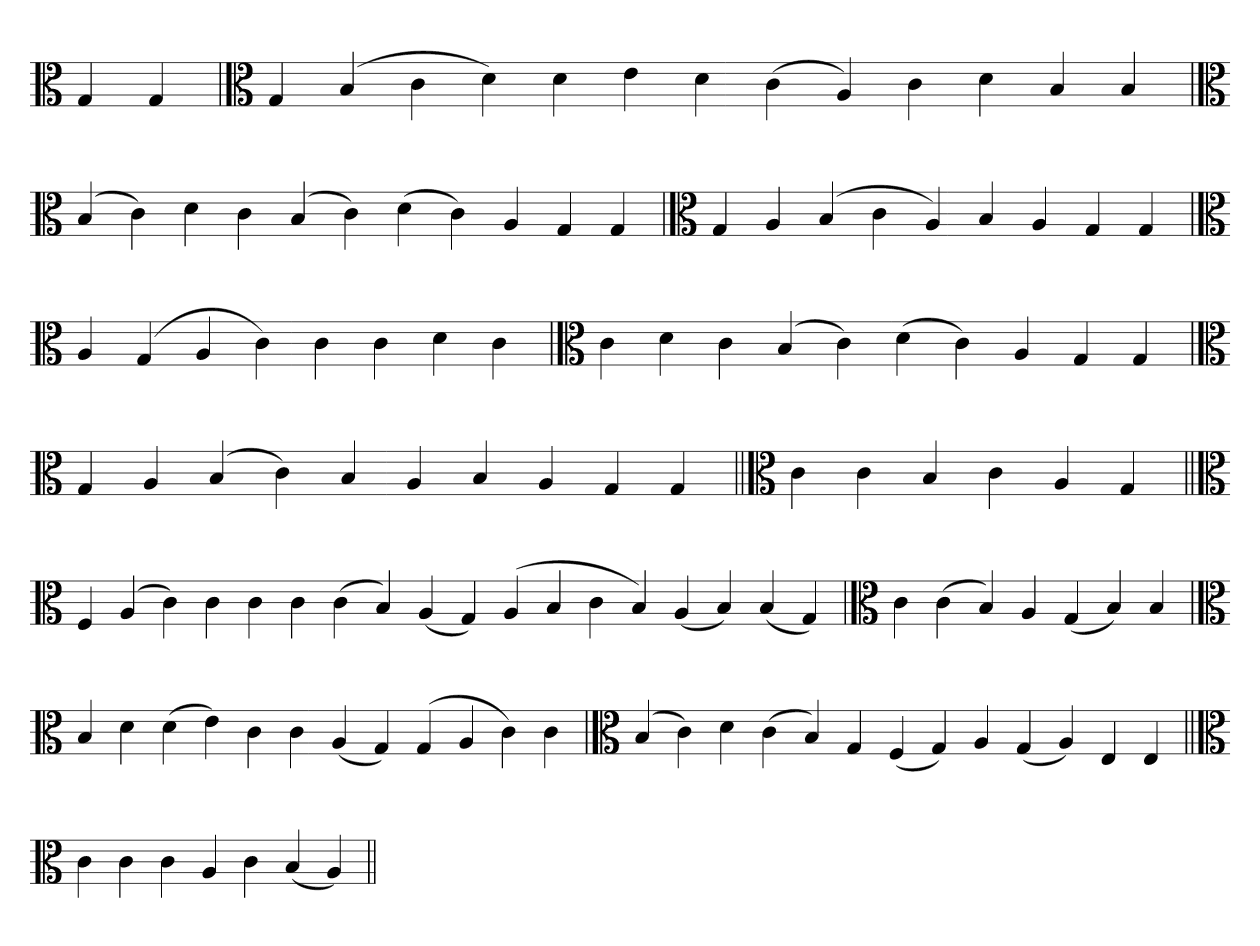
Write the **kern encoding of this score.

**kern
*part1
*staff1
*clefC3
=
4G
4G
='
*clefC3
4G
(4B
4c
4d)
4d
4e
4d
(4c
4A)
4c
4d
4B
4B
='
*clefC3
(4B
4c)
4d
4c
(4B
4c)
(4d
4c)
4A
4G
4G
=
*clefC3
4G
4A
(4B
4c
4A)
4B
4A
4G
4G
='
*clefC3
4A
(4G
4A
4c)
4c
4c
4d
4c
=`
*clefC3
4c
4d
4c
(4B
4c)
(4d
4c)
4A
4G
4G
=`
*clefC3
4G
4A
(4B
4c)
4B
4A
4B
4A
4G
4G
=||
*clefC3
4c
4c
4B
4c
4A
4G
=||
*clefC3
4F
(4A
4c)
4c
4c
4c
(4c
4B)
(4A
4G)
(4A
4B
4c
4B)
(4A
4B)
(4B
4G)
='
*clefC3
4c
(4c
4B)
4A
(4G
4B)
4B
=
*clefC3
4B
4d
(4d
4e)
4c
4c
(4A
4G)
(4G
4A
4c)
4c
='
*clefC3
(4B
4c)
4d
(4c
4B)
4G
(4F
4G)
4A
(4G
4A)
4E
4E
=||
*clefC3
4c
4c
4c
4A
4c
(4B
4A)
=||
*-
